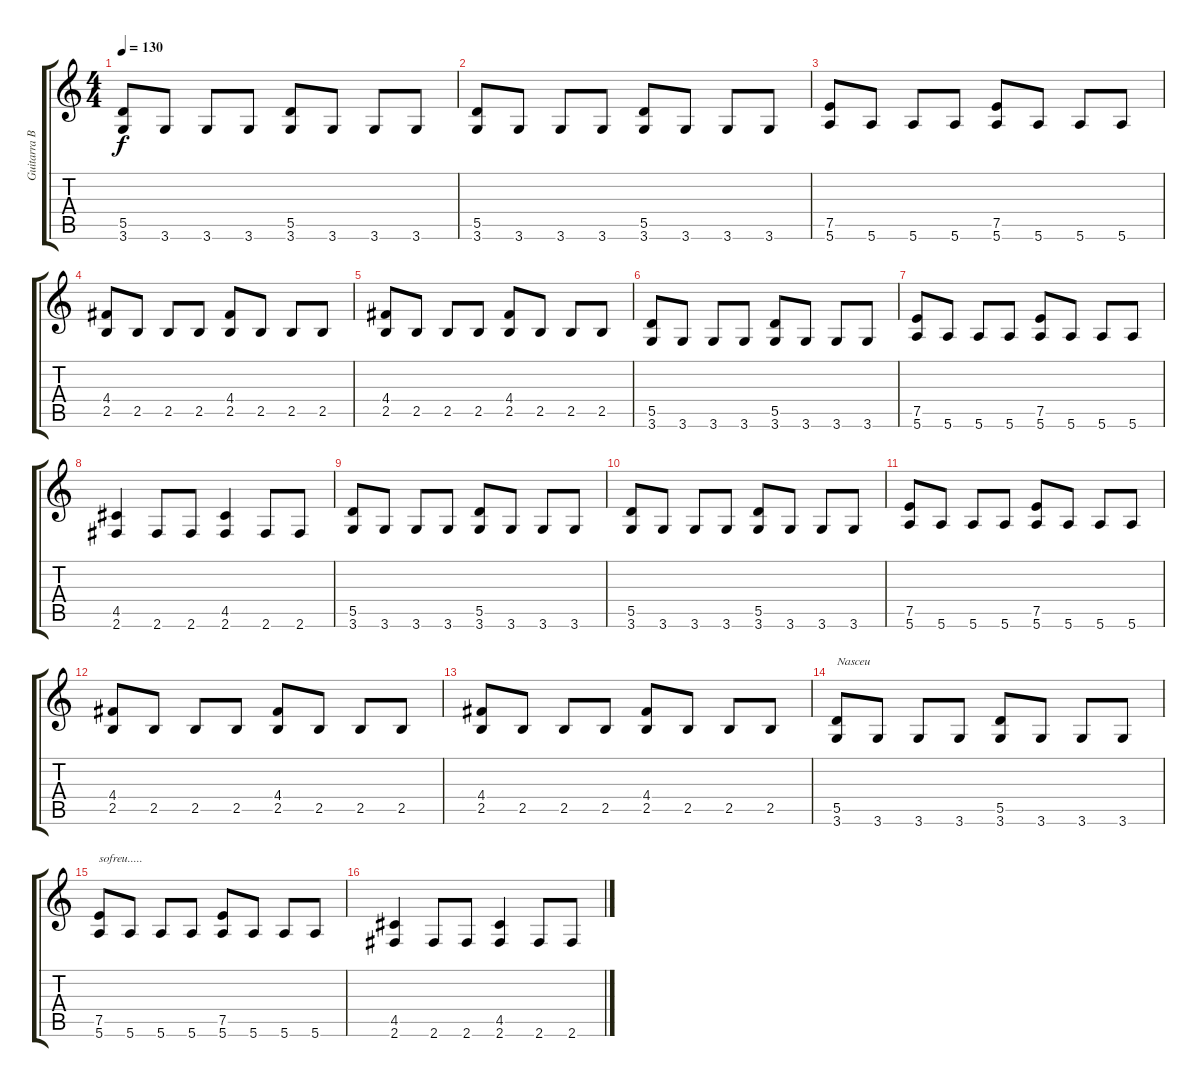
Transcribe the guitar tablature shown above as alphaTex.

\track ("Guitarra Base" "Guitarra B") {instrument overdrivenguitar}
\staff {score tabs}
\tuning (E4 B3 G3 D3 A2 E2) {hide}
\ts (4 4)
\tempo 130
\clef g2
\ks c
(5.5 3.6).8{dy f} 3.6.8 3.6.8 3.6.8 (5.5 3.6).8 3.6.8 3.6.8 3.6.8 |
(5.5 3.6).8 3.6.8 3.6.8 3.6.8 (5.5 3.6).8 3.6.8 3.6.8 3.6.8 |
(7.5 5.6).8 5.6.8 5.6.8 5.6.8 (7.5 5.6).8 5.6.8 5.6.8 5.6.8 |
(4.4 2.5).8 2.5.8 2.5.8 2.5.8 (4.4 2.5).8 2.5.8 2.5.8 2.5.8 |
(4.4 2.5).8 2.5.8 2.5.8 2.5.8 (4.4 2.5).8 2.5.8 2.5.8 2.5.8 |
(5.5 3.6).8 3.6.8 3.6.8 3.6.8 (5.5 3.6).8 3.6.8 3.6.8 3.6.8 |
(7.5 5.6).8 5.6.8 5.6.8 5.6.8 (7.5 5.6).8 5.6.8 5.6.8 5.6.8 |
(4.5 2.6).4 2.6.8 2.6.8 (4.5 2.6).4 2.6.8 2.6.8 |
(5.5 3.6).8 3.6.8 3.6.8 3.6.8 (5.5 3.6).8 3.6.8 3.6.8 3.6.8 |
(5.5 3.6).8 3.6.8 3.6.8 3.6.8 (5.5 3.6).8 3.6.8 3.6.8 3.6.8 |
(7.5 5.6).8 5.6.8 5.6.8 5.6.8 (7.5 5.6).8 5.6.8 5.6.8 5.6.8 |
(4.4 2.5).8 2.5.8 2.5.8 2.5.8 (4.4 2.5).8 2.5.8 2.5.8 2.5.8 |
(4.4 2.5).8 2.5.8 2.5.8 2.5.8 (4.4 2.5).8 2.5.8 2.5.8 2.5.8 |
(5.5 3.6).8{txt "Nasceu"} 3.6.8 3.6.8 3.6.8 (5.5 3.6).8 3.6.8 3.6.8 3.6.8 |
(7.5 5.6).8{txt "sofreu....."} 5.6.8 5.6.8 5.6.8 (7.5 5.6).8 5.6.8 5.6.8 5.6.8 |
(4.5 2.6).4 2.6.8 2.6.8 (4.5 2.6).4 2.6.8 2.6.8
